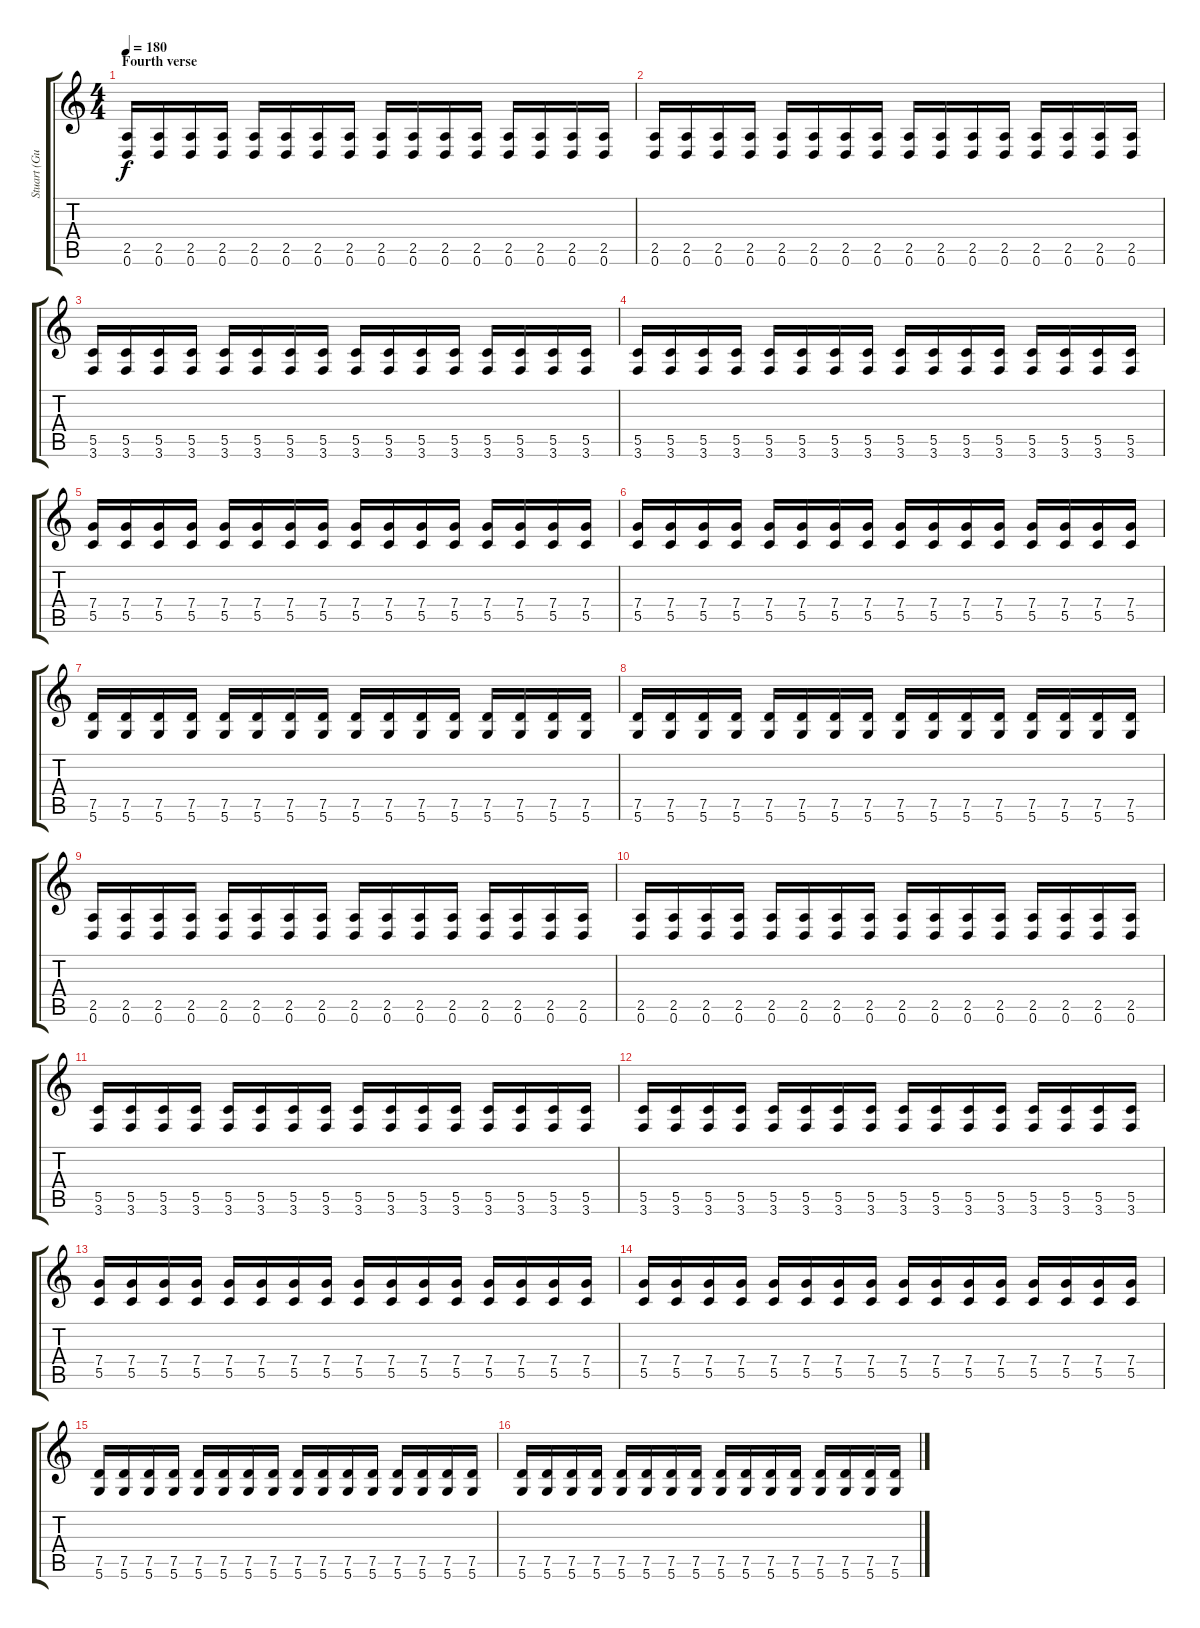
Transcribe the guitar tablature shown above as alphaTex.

\track ("Stuart (Guitar)" "Stuart (Gu") {instrument distortionguitar}
\staff {score tabs}
\tuning (D4 A3 F3 C3 G2 D2) {hide}
\ts (4 4)
\section ("" "Fourth verse")
\tempo 180
\clef g2
\ks c
(2.5 0.6).16{dy f} (2.5 0.6).16 (2.5 0.6).16 (2.5 0.6).16 (2.5 0.6).16 (2.5 0.6).16 (2.5 0.6).16 (2.5 0.6).16 (2.5 0.6).16 (2.5 0.6).16 (2.5 0.6).16 (2.5 0.6).16 (2.5 0.6).16 (2.5 0.6).16 (2.5 0.6).16 (2.5 0.6).16 |
(2.5 0.6).16 (2.5 0.6).16 (2.5 0.6).16 (2.5 0.6).16 (2.5 0.6).16 (2.5 0.6).16 (2.5 0.6).16 (2.5 0.6).16 (2.5 0.6).16 (2.5 0.6).16 (2.5 0.6).16 (2.5 0.6).16 (2.5 0.6).16 (2.5 0.6).16 (2.5 0.6).16 (2.5 0.6).16 |
(5.5 3.6).16 (5.5 3.6).16 (5.5 3.6).16 (5.5 3.6).16 (5.5 3.6).16 (5.5 3.6).16 (5.5 3.6).16 (5.5 3.6).16 (5.5 3.6).16 (5.5 3.6).16 (5.5 3.6).16 (5.5 3.6).16 (5.5 3.6).16 (5.5 3.6).16 (5.5 3.6).16 (5.5 3.6).16 |
(5.5 3.6).16 (5.5 3.6).16 (5.5 3.6).16 (5.5 3.6).16 (5.5 3.6).16 (5.5 3.6).16 (5.5 3.6).16 (5.5 3.6).16 (5.5 3.6).16 (5.5 3.6).16 (5.5 3.6).16 (5.5 3.6).16 (5.5 3.6).16 (5.5 3.6).16 (5.5 3.6).16 (5.5 3.6).16 |
(7.4 5.5).16 (7.4 5.5).16 (7.4 5.5).16 (7.4 5.5).16 (7.4 5.5).16 (7.4 5.5).16 (7.4 5.5).16 (7.4 5.5).16 (7.4 5.5).16 (7.4 5.5).16 (7.4 5.5).16 (7.4 5.5).16 (7.4 5.5).16 (7.4 5.5).16 (7.4 5.5).16 (7.4 5.5).16 |
(7.4 5.5).16 (7.4 5.5).16 (7.4 5.5).16 (7.4 5.5).16 (7.4 5.5).16 (7.4 5.5).16 (7.4 5.5).16 (7.4 5.5).16 (7.4 5.5).16 (7.4 5.5).16 (7.4 5.5).16 (7.4 5.5).16 (7.4 5.5).16 (7.4 5.5).16 (7.4 5.5).16 (7.4 5.5).16 |
(7.5 5.6).16 (7.5 5.6).16 (7.5 5.6).16 (7.5 5.6).16 (7.5 5.6).16 (7.5 5.6).16 (7.5 5.6).16 (7.5 5.6).16 (7.5 5.6).16 (7.5 5.6).16 (7.5 5.6).16 (7.5 5.6).16 (7.5 5.6).16 (7.5 5.6).16 (7.5 5.6).16 (7.5 5.6).16 |
(7.5 5.6).16 (7.5 5.6).16 (7.5 5.6).16 (7.5 5.6).16 (7.5 5.6).16 (7.5 5.6).16 (7.5 5.6).16 (7.5 5.6).16 (7.5 5.6).16 (7.5 5.6).16 (7.5 5.6).16 (7.5 5.6).16 (7.5 5.6).16 (7.5 5.6).16 (7.5 5.6).16 (7.5 5.6).16 |
(2.5 0.6).16 (2.5 0.6).16 (2.5 0.6).16 (2.5 0.6).16 (2.5 0.6).16 (2.5 0.6).16 (2.5 0.6).16 (2.5 0.6).16 (2.5 0.6).16 (2.5 0.6).16 (2.5 0.6).16 (2.5 0.6).16 (2.5 0.6).16 (2.5 0.6).16 (2.5 0.6).16 (2.5 0.6).16 |
(2.5 0.6).16 (2.5 0.6).16 (2.5 0.6).16 (2.5 0.6).16 (2.5 0.6).16 (2.5 0.6).16 (2.5 0.6).16 (2.5 0.6).16 (2.5 0.6).16 (2.5 0.6).16 (2.5 0.6).16 (2.5 0.6).16 (2.5 0.6).16 (2.5 0.6).16 (2.5 0.6).16 (2.5 0.6).16 |
(5.5 3.6).16 (5.5 3.6).16 (5.5 3.6).16 (5.5 3.6).16 (5.5 3.6).16 (5.5 3.6).16 (5.5 3.6).16 (5.5 3.6).16 (5.5 3.6).16 (5.5 3.6).16 (5.5 3.6).16 (5.5 3.6).16 (5.5 3.6).16 (5.5 3.6).16 (5.5 3.6).16 (5.5 3.6).16 |
(5.5 3.6).16 (5.5 3.6).16 (5.5 3.6).16 (5.5 3.6).16 (5.5 3.6).16 (5.5 3.6).16 (5.5 3.6).16 (5.5 3.6).16 (5.5 3.6).16 (5.5 3.6).16 (5.5 3.6).16 (5.5 3.6).16 (5.5 3.6).16 (5.5 3.6).16 (5.5 3.6).16 (5.5 3.6).16 |
(7.4 5.5).16 (7.4 5.5).16 (7.4 5.5).16 (7.4 5.5).16 (7.4 5.5).16 (7.4 5.5).16 (7.4 5.5).16 (7.4 5.5).16 (7.4 5.5).16 (7.4 5.5).16 (7.4 5.5).16 (7.4 5.5).16 (7.4 5.5).16 (7.4 5.5).16 (7.4 5.5).16 (7.4 5.5).16 |
(7.4 5.5).16 (7.4 5.5).16 (7.4 5.5).16 (7.4 5.5).16 (7.4 5.5).16 (7.4 5.5).16 (7.4 5.5).16 (7.4 5.5).16 (7.4 5.5).16 (7.4 5.5).16 (7.4 5.5).16 (7.4 5.5).16 (7.4 5.5).16 (7.4 5.5).16 (7.4 5.5).16 (7.4 5.5).16 |
(7.5 5.6).16 (7.5 5.6).16 (7.5 5.6).16 (7.5 5.6).16 (7.5 5.6).16 (7.5 5.6).16 (7.5 5.6).16 (7.5 5.6).16 (7.5 5.6).16 (7.5 5.6).16 (7.5 5.6).16 (7.5 5.6).16 (7.5 5.6).16 (7.5 5.6).16 (7.5 5.6).16 (7.5 5.6).16 |
(7.5 5.6).16 (7.5 5.6).16 (7.5 5.6).16 (7.5 5.6).16 (7.5 5.6).16 (7.5 5.6).16 (7.5 5.6).16 (7.5 5.6).16 (7.5 5.6).16 (7.5 5.6).16 (7.5 5.6).16 (7.5 5.6).16 (7.5 5.6).16 (7.5 5.6).16 (7.5 5.6).16 (7.5 5.6).16
